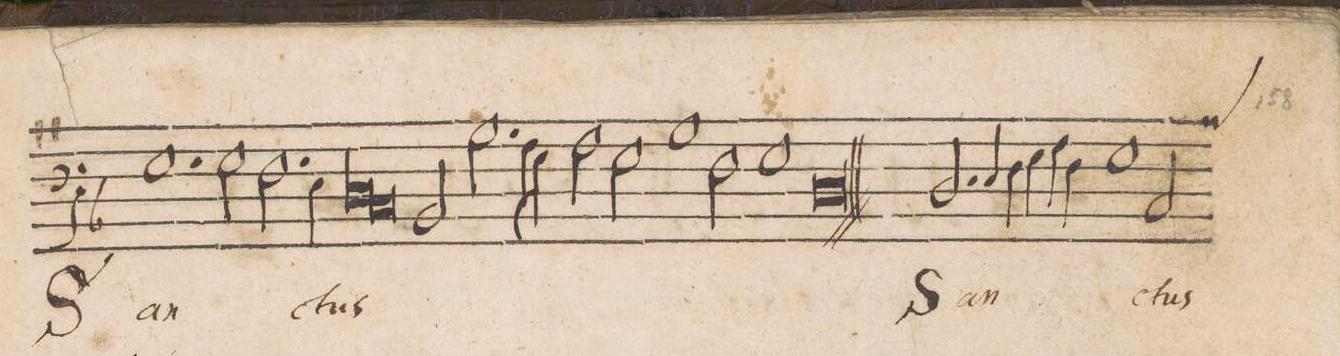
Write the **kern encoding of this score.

**kern	**text
*I"BASSVS	*
*clefF4	*
*k[b-]	*
*met(C|)	*
*M2/1	*
1.G	San-
2G\	.
=8-	=8-
2.F\	.
4Eny\	-ctus
*lig	*
1D	.
=9-	=9-
1C	.
*Xlig	*
2BB-y/	.
2.B-\	.
=10-	=10-
8A\L	.
8G\J	.
2A\	.
2G\	.
1B-\	.
=11-	=11-
2F\	.
1G	.
=12-	=12-
0Dl/	.
=13||-	=13||-
2.D/	San-
4E/	.
4F\	.
4G\	.
4A\	.
4F\	.
=14-	=14-
1G	.
2C/	-ctus
*custos:c	*
*-	*-
